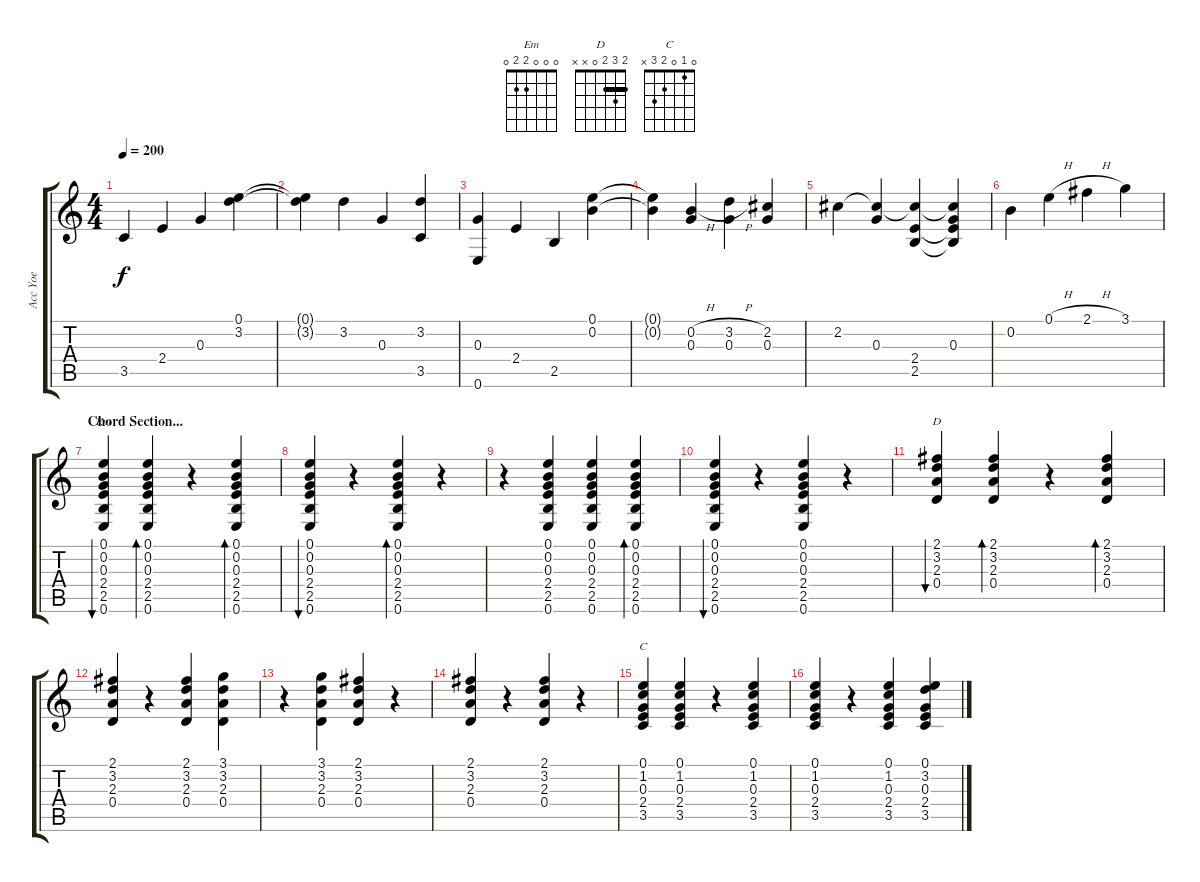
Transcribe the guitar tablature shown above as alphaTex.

\track ("Acc Yoe" "Acc Yoe") {instrument acousticguitarnylon}
\staff {score tabs}
\tuning (E4 B3 G3 D3 A2 E2) {hide}
\chord ("Em" 0 0 0 2 2 0)
\chord ("D" 2 3 2 0 x x) {barre 2}
\chord ("C" 0 1 0 2 3 x)
\ts (4 4)
\tempo 200
\clef g2
\ks c
3.5.4{dy f} 2.4.4 0.3.4 (0.1 3.2).4 |
(0.1{t} 3.2{t}).4 3.2.4 0.3.4 (3.2 3.5).4 |
(0.3 0.6).4 2.4.4 2.5.4 (0.1 0.2).4 |
(0.1{t} 0.2{t}).4 (0.2{h} 0.3).4 (3.2{h} 0.3).4 (2.2 0.3).4 |
2.2.4 (2.2{t} 0.3).4 (2.2{t} 2.4 2.5).4 (2.2{t} 0.3 2.4{t} 2.5{t}).4 |
0.2.4 0.1{h}.4 2.1{h}.4 3.1.4 |
\section ("" "Chord Section...")
(0.1 0.2 0.3 2.4 2.5 0.6).4{bu 60 ch "Em"} (0.1 0.2 0.3 2.4 2.5 0.6).4{bd 60} r.4 (0.1 0.2 0.3 2.4 2.5 0.6).4{bd 120} |
(0.1 0.2 0.3 2.4 2.5 0.6).4{bu 120} r.4 (0.1 0.2 0.3 2.4 2.5 0.6).4{bd 120} r.4 |
r.4 (0.1 0.2 0.3 2.4 2.5 0.6).4 (0.1 0.2 0.3 2.4 2.5 0.6).4 (0.1 0.2 0.3 2.4 2.5 0.6).4{bd 60} |
(0.1 0.2 0.3 2.4 2.5 0.6).4{bu 60} r.4 (0.1 0.2 0.3 2.4 2.5 0.6).4 r.4 |
(2.1 3.2 2.3 0.4).4{bu 60 ch "D"} (2.1 3.2 2.3 0.4).4{bd 60} r.4 (2.1 3.2 2.3 0.4).4{bd 60} |
(2.1 3.2 2.3 0.4).4 r.4 (2.1 3.2 2.3 0.4).4 (3.1 3.2 2.3 0.4).4 |
r.4 (3.1 3.2 2.3 0.4).4 (2.1 3.2 2.3 0.4).4 r.4 |
(2.1 3.2 2.3 0.4).4 r.4 (2.1 3.2 2.3 0.4).4 r.4 |
(0.1 1.2 0.3 2.4 3.5).4{ch "C"} (0.1 1.2 0.3 2.4 3.5).4 r.4 (0.1 1.2 0.3 2.4 3.5).4 |
(0.1 1.2 0.3 2.4 3.5).4 r.4 (0.1 1.2 0.3 2.4 3.5).4 (0.1 3.2 0.3 2.4 3.5).4
